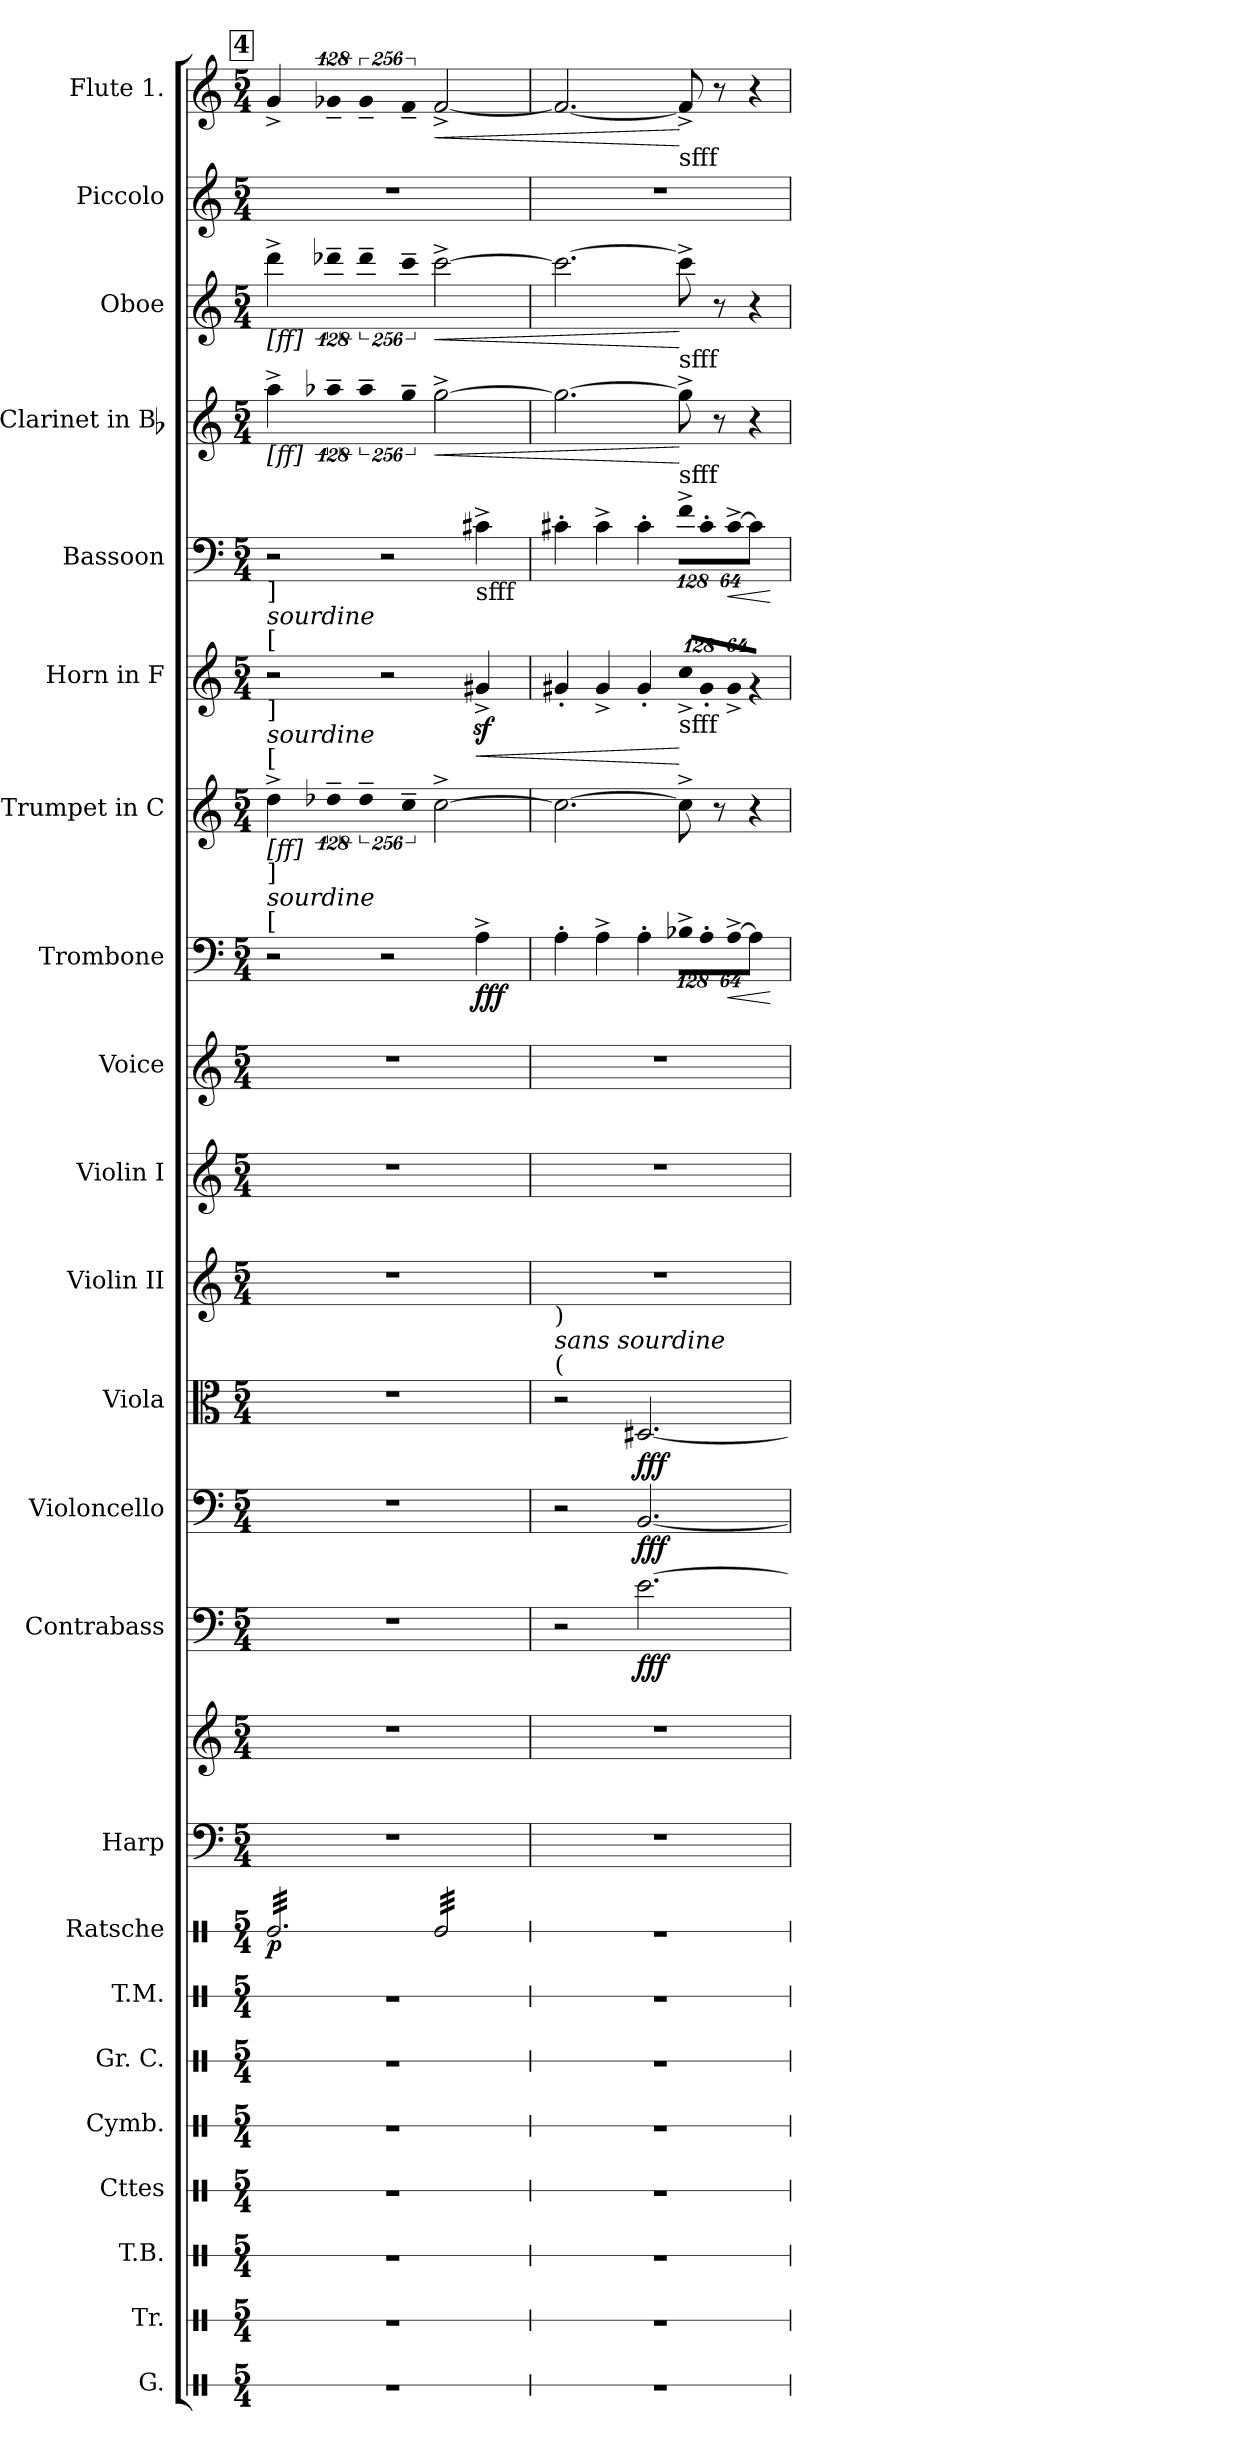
**kern	**kern	**kern	**kern	**kern	**kern	**kern	**kern	**dynam	**kern	**kern	**kern	**dynam	**kern	**dynam	**kern	**dynam	**kern	**kern	**kern	**kern	**dynam	**kern	**kern	**dynam	**kern	**dynam	**kern	**dynam	**kern	**dynam	**kern	**kern	**dynam
*part23	*part22	*part21	*part20	*part19	*part18	*part17	*part16	*part16	*part15	*part15	*part14	*part14	*part13	*part13	*part12	*part12	*part11	*part10	*part9	*part8	*part8	*part7	*part6	*part6	*part5	*part5	*part4	*part4	*part3	*part3	*part2	*part1	*part1
*staff24	*staff23	*staff22	*staff21	*staff20	*staff19	*staff18	*staff17	*staff17	*staff16	*staff15	*staff14	*staff14	*staff13	*staff13	*staff12	*staff12	*staff11	*staff10	*staff9	*staff8	*staff8	*staff7	*staff6	*staff6	*staff5	*staff5	*staff4	*staff4	*staff3	*staff3	*staff2	*staff1	*staff1
*I"G.	*I"Tr.	*I"T.B.	*I"Cttes	*I"Cymb.	*I"Gr. C.	*I"T.M.	*I"Ratsche	*	*I"Harp	*	*I"Contrabass	*	*I"Violoncello	*	*I"Viola	*	*I"Violin II	*I"Violin I	*I"Voice	*I"Trombone	*	*I"Trumpet in C	*I"Horn in F	*	*I"Bassoon	*	*I"Clarinet in Bb	*	*I"Oboe	*	*I"Piccolo	*I"Flute 1.	*
*I'G.	*I'Tr.	*I'T.B.	*I'Cttes	*I'Cymb.	*I'Gr. C.	*I'T.M.	*I'Rt.	*	*I'Hp.	*	*I'Cb.	*	*I'Vc.	*	*I'Vla.	*	*I'Vln. II	*I'Vln. I	*I'Voice	*I'Tbn.	*	*	*I'Hn.	*	*I'Bsn.	*	*I'Cl.	*	*I'Ob.	*	*I'Picc.	*I'Fl.	*
!!LO:PB:g=z
*stria1	*stria1	*stria1	*stria1	*stria1	*stria1	*stria1	*stria1	*	*	*	*	*	*	*	*	*	*	*	*	*	*	*	*	*	*	*	*	*	*	*	*	*	*
*clefX	*clefX	*clefX	*clefX	*clefX	*clefX	*clefX	*clefX	*	*clefF4	*clefG2	*clefF4	*	*clefF4	*	*clefC3	*	*clefG2	*clefG2	*clefG2	*clefF4	*	*clefG2	*clefG2	*	*clefF4	*	*clefG2	*	*clefG2	*	*clefG2	*clefG2	*
*	*	*	*	*	*	*	*	*	*	*	*ITrd7c12	*	*	*	*	*	*	*	*	*	*	*	*ITrd4c7	*	*	*	*ITrd1c2	*	*	*	*ITrd-7c-12	*	*
*k[]	*k[]	*k[]	*k[]	*k[]	*k[]	*k[]	*k[]	*	*k[]	*k[]	*k[]	*	*k[]	*	*k[]	*	*k[]	*k[]	*k[]	*k[]	*	*k[]	*k[b-]	*	*k[]	*	*k[b-e-]	*	*k[]	*	*k[]	*k[]	*
*M5/4	*M5/4	*M5/4	*M5/4	*M5/4	*M5/4	*M5/4	*M5/4	*	*M5/4	*M5/4	*M5/4	*	*M5/4	*	*M5/4	*	*M5/4	*M5/4	*M5/4	*M5/4	*	*M5/4	*M5/4	*	*M5/4	*	*M5/4	*	*M5/4	*	*M5/4	*M5/4	*
!!LO:REH:place=s1:B:color=#000000:enc=box:fs=12.8556:t=4
=28	=28	=28	=28	=28	=28	=28	=28	=28	=28	=28	=28	=28	=28	=28	=28	=28	=28	=28	=28	=28	=28	=28	=28	=28	=28	=28	=28	=28	=28	=28	=28	=28	=28
!	!	!	!	!	!	!	!	!	!	!	!	!	!	!	!	!	!	!	!	!	!	!	!	!	!	!	!	!	!	!	!	!LO:TX:b:t=[ff]	!
!	!	!	!	!	!	!	!	!	!	!	!	!	!	!	!	!	!	!	!	!	!	!	!	!	!	!	!	!	!LO:TX:b:t=[ff]	!	!	!	!
!	!	!	!	!	!	!	!	!	!	!	!	!	!	!	!	!	!	!	!	!	!	!	!	!	!	!	!LO:TX:b:t=[ff]	!	!	!	!	!	!
!	!	!	!	!	!	!	!	!	!	!	!	!	!	!	!	!	!	!	!	!	!	!	!LO:TX:a:t=[	!	!	!	!	!	!	!	!	!	!
!	!	!	!	!	!	!	!	!	!	!	!	!	!	!	!	!	!	!	!	!	!	!	!LO:TX:i:t=sourdine	!	!	!	!	!	!	!	!	!	!
!	!	!	!	!	!	!	!	!	!	!	!	!	!	!	!	!	!	!	!	!	!	!	!LO:TX:t=]	!	!	!	!	!	!	!	!	!	!
!	!	!	!	!	!	!	!	!	!	!	!	!	!	!	!	!	!	!	!	!	!	!LO:TX:b:t=[ff]	!	!	!	!	!	!	!	!	!	!	!
!	!	!	!	!	!	!	!	!	!	!	!	!	!	!	!	!	!	!	!	!	!	!LO:TX:a:t=[	!	!	!	!	!	!	!	!	!	!	!
!	!	!	!	!	!	!	!	!	!	!	!	!	!	!	!	!	!	!	!	!	!	!LO:TX:i:t=sourdine	!	!	!	!	!	!	!	!	!	!	!
!	!	!	!	!	!	!	!	!	!	!	!	!	!	!	!	!	!	!	!	!	!	!LO:TX:t=]	!	!	!	!	!	!	!	!	!	!	!
!	!	!	!	!	!	!	!	!	!	!	!	!	!	!	!	!	!	!	!	!LO:TX:a:t=[	!	!	!	!	!	!	!	!	!	!	!	!	!
!	!	!	!	!	!	!	!	!	!	!	!	!	!	!	!	!	!	!	!	!LO:TX:i:t=sourdine	!	!	!	!	!	!	!	!	!	!	!	!	!
!	!	!	!	!	!	!	!	!	!	!	!	!	!	!	!	!	!	!	!	!LO:TX:t=]	!	!	!	!	!	!	!	!	!	!	!	!	!
!LO:N:vis=1	!LO:N:vis=1	!LO:N:vis=1	!LO:N:vis=1	!LO:N:vis=1	!LO:N:vis=1	!LO:N:vis=1	!	!	!LO:N:vis=1	!LO:N:vis=1	!LO:N:vis=1	!	!LO:N:vis=1	!	!LO:N:vis=1	!	!LO:N:vis=1	!LO:N:vis=1	!LO:N:vis=1	!	!	!	!	!	!	!	!	!	!	!	!LO:N:vis=1	!	!
*	*	*	*	*	*	*	*^	*	*	*	*	*	*	*	*	*	*	*	*	*	*	*	*	*	*	*	*	*	*	*	*	*^	*
*	*	*	*	*	*	*	*tremolo	*	*	*	*	*	*	*	*	*	*	*	*	*	*	*	*	*	*	*	*	*	*	*	*	*	*	*	*
4%5r	4%5r	4%5r	4%5r	4%5r	4%5r	4%5r	32Rei/LLL	8ryy	p	4%5r	4%5r	4%5r	.	4%5r	.	4%5r	.	4%5r	4%5r	4%5r	2r	.	4dd^i\	2r	.	2r	.	4gg^i\	.	4ddd^i\	.	4%5r	4g^i/	8ryy	.
.	.	.	.	.	.	.	32Rei/	.	.	.	.	.	.	.	.	.	.	.	.	.	.	.	.	.	.	.	.	.	.	.	.	.	.	.	.
.	.	.	.	.	.	.	32Rei/	.	.	.	.	.	.	.	.	.	.	.	.	.	.	.	.	.	.	.	.	.	.	.	.	.	.	.	.
.	.	.	.	.	.	.	32Rei/	.	.	.	.	.	.	.	.	.	.	.	.	.	.	.	.	.	.	.	.	.	.	.	.	.	.	.	.
.	.	.	.	.	.	.	32Rei/	64ryy	.	.	.	.	.	.	.	.	.	.	.	.	.	.	.	.	.	.	.	.	.	.	.	.	.	64ryy	.
*	*	*	*	*	*	*	*MM120	*	*	*	*	*	*	*	*	*	*	*	*	*	*	*	*	*	*	*	*	*	*	*	*	*	*MM120	*	*
.	.	.	.	.	.	.	.	1ryy	.	.	.	.	.	.	.	.	.	.	.	.	.	.	.	.	.	.	.	.	.	.	.	.	.	1ryy	.
.	.	.	.	.	.	.	32Rei/	.	.	.	.	.	.	.	.	.	.	.	.	.	.	.	.	.	.	.	.	.	.	.	.	.	.	.	.
.	.	.	.	.	.	.	32Rei/	.	.	.	.	.	.	.	.	.	.	.	.	.	.	.	.	.	.	.	.	.	.	.	.	.	.	.	.
.	.	.	.	.	.	.	32Rei/	.	.	.	.	.	.	.	.	.	.	.	.	.	.	.	.	.	.	.	.	.	.	.	.	.	.	.	.
!	!	!	!	!	!	!	!	!	!	!	!	!	!	!	!	!	!	!	!	!	!	!	!LO:N:vis=4	!	!	!	!	!LO:N:vis=4	!	!LO:N:vis=4	!	!	!LO:N:vis=4	!	!
.	.	.	.	.	.	.	32Rei/	.	.	.	.	.	.	.	.	.	.	.	.	.	.	.	512%85dd-X~i\	.	.	.	.	512%85gg-X~i\	.	512%85ddd-X~i\	.	.	512%85g-X~i/	.	.
.	.	.	.	.	.	.	32Rei/	.	.	.	.	.	.	.	.	.	.	.	.	.	.	.	.	.	.	.	.	.	.	.	.	.	.	.	.
.	.	.	.	.	.	.	32Rei/	.	.	.	.	.	.	.	.	.	.	.	.	.	.	.	.	.	.	.	.	.	.	.	.	.	.	.	.
.	.	.	.	.	.	.	32Rei/	.	.	.	.	.	.	.	.	.	.	.	.	.	.	.	.	.	.	.	.	.	.	.	.	.	.	.	.
.	.	.	.	.	.	.	32Rei/	.	.	.	.	.	.	.	.	.	.	.	.	.	.	.	.	.	.	.	.	.	.	.	.	.	.	.	.
.	.	.	.	.	.	.	32Rei/	.	.	.	.	.	.	.	.	.	.	.	.	.	.	.	.	.	.	.	.	.	.	.	.	.	.	.	.
!	!	!	!	!	!	!	!	!	!	!	!	!	!	!	!	!	!	!	!	!	!	!	!LO:N:vis=4	!	!	!	!	!LO:N:vis=4	!	!LO:N:vis=4	!	!	!LO:N:vis=4	!	!
.	.	.	.	.	.	.	.	.	.	.	.	.	.	.	.	.	.	.	.	.	.	.	1024%171dd-~i\	.	.	.	.	1024%171gg-~i\	.	1024%171ddd-~i\	.	.	1024%171g-~i/	.	.
.	.	.	.	.	.	.	32Rei/	.	.	.	.	.	.	.	.	.	.	.	.	.	.	.	.	.	.	.	.	.	.	.	.	.	.	.	.
.	.	.	.	.	.	.	32Rei/	.	.	.	.	.	.	.	.	.	.	.	.	.	.	.	.	.	.	.	.	.	.	.	.	.	.	.	.
.	.	.	.	.	.	.	32Rei/	.	.	.	.	.	.	.	.	.	.	.	.	.	2r	.	.	2r	.	2r	.	.	.	.	.	.	.	.	.
.	.	.	.	.	.	.	32Rei/	.	.	.	.	.	.	.	.	.	.	.	.	.	.	.	.	.	.	.	.	.	.	.	.	.	.	.	.
.	.	.	.	.	.	.	32Rei/	.	.	.	.	.	.	.	.	.	.	.	.	.	.	.	.	.	.	.	.	.	.	.	.	.	.	.	.
!	!	!	!	!	!	!	!	!	!	!	!	!	!	!	!	!	!	!	!	!	!	!	!LO:N:vis=4	!	!	!	!	!LO:N:vis=4	!	!LO:N:vis=4	!	!	!LO:N:vis=4	!	!
.	.	.	.	.	.	.	.	.	.	.	.	.	.	.	.	.	.	.	.	.	.	.	1024%171cc~i\	.	.	.	.	1024%171ff~i\	.	1024%171ccc~i\	.	.	1024%171f~i/	.	.
.	.	.	.	.	.	.	32Rei/	.	.	.	.	.	.	.	.	.	.	.	.	.	.	.	.	.	.	.	.	.	.	.	.	.	.	.	.
.	.	.	.	.	.	.	32Rei/	.	.	.	.	.	.	.	.	.	.	.	.	.	.	.	.	.	.	.	.	.	.	.	.	.	.	.	.
.	.	.	.	.	.	.	32Rei/	.	.	.	.	.	.	.	.	.	.	.	.	.	.	.	.	.	.	.	.	.	.	.	.	.	.	.	.
.	.	.	.	.	.	.	32Rei/	.	.	.	.	.	.	.	.	.	.	.	.	.	.	.	.	.	.	.	.	.	.	.	.	.	.	.	.
.	.	.	.	.	.	.	32Rei/JJJ	.	.	.	.	.	.	.	.	.	.	.	.	.	.	.	.	.	.	.	.	.	.	.	.	.	.	.	.
!	!	!	!	!	!	!	!	!	!	!	!	!	!	!	!	!	!	!	!	!	!	!	!	!	!	!	!	!	!LO:HP:b	!	!LO:HP:b	!	!	!	!LO:HP:b
.	.	.	.	.	.	.	32Rei/LLL	.	.	.	.	.	.	.	.	.	.	.	.	.	.	.	[>2cc^i\	.	.	.	.	[>2ff^i\	<	[>2ccc^i\	<	.	[<2f^i/	.	<
.	.	.	.	.	.	.	32Rei/	.	.	.	.	.	.	.	.	.	.	.	.	.	.	.	.	.	.	.	.	.	.	.	.	.	.	.	.
.	.	.	.	.	.	.	32Rei/	.	.	.	.	.	.	.	.	.	.	.	.	.	.	.	.	.	.	.	.	.	.	.	.	.	.	.	.
.	.	.	.	.	.	.	32Rei/	.	.	.	.	.	.	.	.	.	.	.	.	.	.	.	.	.	.	.	.	.	.	.	.	.	.	.	.
.	.	.	.	.	.	.	32Rei/	.	.	.	.	.	.	.	.	.	.	.	.	.	.	.	.	.	.	.	.	.	.	.	.	.	.	.	.
.	.	.	.	.	.	.	32Rei/	.	.	.	.	.	.	.	.	.	.	.	.	.	.	.	.	.	.	.	.	.	.	.	.	.	.	.	.
.	.	.	.	.	.	.	32Rei/	.	.	.	.	.	.	.	.	.	.	.	.	.	.	.	.	.	.	.	.	.	.	.	.	.	.	.	.
.	.	.	.	.	.	.	32Rei/	.	.	.	.	.	.	.	.	.	.	.	.	.	.	.	.	.	.	.	.	.	.	.	.	.	.	.	.
!	!	!	!	!	!	!	!	!	!	!	!	!	!	!	!	!	!	!	!	!	!	!	!	!	!	!LO:TX:b:t=sfff	!	!	!	!	!	!	!	!	!
!	!	!	!	!	!	!	!	!	!	!	!	!	!	!	!	!	!	!	!	!	!	!	!	!	!LO:HP:b	!	!	!	!	!	!	!	!	!	!
.	.	.	.	.	.	.	32Rei/	.	.	.	.	.	.	.	.	.	.	.	.	.	4A^i\	fff	.	4c#Xz^i/	<	4c#X^i\	.	.	.	.	.	.	.	.	.
.	.	.	.	.	.	.	32Rei/	.	.	.	.	.	.	.	.	.	.	.	.	.	.	.	.	.	.	.	.	.	.	.	.	.	.	.	.
.	.	.	.	.	.	.	32Rei/	.	.	.	.	.	.	.	.	.	.	.	.	.	.	.	.	.	.	.	.	.	.	.	.	.	.	.	.
.	.	.	.	.	.	.	32Rei/	.	.	.	.	.	.	.	.	.	.	.	.	.	.	.	.	.	.	.	.	.	.	.	.	.	.	.	.
.	.	.	.	.	.	.	32Rei/	.	.	.	.	.	.	.	.	.	.	.	.	.	.	.	.	.	.	.	.	.	.	.	.	.	.	.	.
.	.	.	.	.	.	.	.	16..ryy	.	.	.	.	.	.	.	.	.	.	.	.	.	.	.	.	.	.	.	.	.	.	.	.	.	16..ryy	.
.	.	.	.	.	.	.	32Rei/	.	.	.	.	.	.	.	.	.	.	.	.	.	.	.	.	.	.	.	.	.	.	.	.	.	.	.	.
.	.	.	.	.	.	.	32Rei/	.	.	.	.	.	.	.	.	.	.	.	.	.	.	.	.	.	.	.	.	.	.	.	.	.	.	.	.
.	.	.	.	.	.	.	32Rei/JJJ	.	.	.	.	.	.	.	.	.	.	.	.	.	.	.	.	.	.	.	.	.	.	.	.	.	.	.	.
*	*	*	*	*	*	*	*Xtremolo	*	*	*	*	*	*	*	*	*	*	*	*	*	*	*	*	*	*	*	*	*	*	*	*	*	*	*	*
=29	=29	=29	=29	=29	=29	=29	=29	=29	=29	=29	=29	=29	=29	=29	=29	=29	=29	=29	=29	=29	=29	=29	=29	=29	=29	=29	=29	=29	=29	=29	=29	=29	=29	=29	=29
!	!	!	!	!	!	!	!	!	!	!	!	!	!	!	!	!LO:TX:a:t=(	!	!	!	!	!	!	!	!	!	!	!	!	!	!	!	!	!	!	!
!	!	!	!	!	!	!	!	!	!	!	!	!	!	!	!	!LO:TX:i:t=sans sourdine	!	!	!	!	!	!	!	!	!	!	!	!	!	!	!	!	!	!	!
!	!	!	!	!	!	!	!	!	!	!	!	!	!	!	!	!LO:TX:t=)	!	!	!	!	!	!	!	!	!	!	!	!	!	!	!	!	!	!	!
!LO:N:vis=1	!LO:N:vis=1	!LO:N:vis=1	!LO:N:vis=1	!LO:N:vis=1	!LO:N:vis=1	!LO:N:vis=1	!LO:N:vis=1	!	!	!LO:N:vis=1	!LO:N:vis=1	!	!	!	!	!	!	!LO:N:vis=1	!LO:N:vis=1	!LO:N:vis=1	!	!	!	!	!	!	!	!	!	!	!	!LO:N:vis=1	!	!	!
*	*	*	*	*	*	*	*v	*v	*	*	*	*	*	*	*	*	*	*	*	*	*	*	*	*	*	*	*	*	*	*	*	*	*v	*v	*
4%5r	4%5r	4%5r	4%5r	4%5r	4%5r	4%5r	4%5r	.	4%5r	4%5r	2r	.	2r	.	2r	.	4%5r	4%5r	4%5r	4A'i\	.	2.cci\_>	4c#X'i/	.	4c#X'i\	.	2.ffi\_>	.	2.ccci\_>	.	4%5r	2.fi/_<	.
.	.	.	.	.	.	.	.	.	.	.	.	.	.	.	.	.	.	.	.	4A^i\	.	.	4c#^i/	.	4c#^i\	.	.	.	.	.	.	.	.
.	.	.	.	.	.	.	.	.	.	.	[>2.Ei\	fff	[<2.BBi/	fff	[<2.D#Xi/	fff	.	.	.	4A'i\	.	.	4c#'i/	.	4c#'i\	.	.	.	.	.	.	.	.
*	*	*	*	*	*	*	*	*	*	*	*	*	*	*	*	*	*	*	*	*Xbrackettup	*	*	*	*	*	*	*	*	*	*	*	*	*
!	!	!	!	!	!	!	!	!	!	!	!	!	!	!	!	!	!	!	!	!LO:N:vis=8	!	!	!	!	!	!	!	!	!	!	!	!	!
*	*	*	*	*	*	*	*	*	*	*	*	*	*	*	*	*	*	*	*	*	*	*	*Xbrackettup	*	*	*	*	*	*	*	*	*	*
!	!	!	!	!	!	!	!	!	!	!	!	!	!	!	!	!	!	!	!	!	!	!	!LO:N:vis=8	!	!	!	!	!	!	!	!	!	!
*	*	*	*	*	*	*	*	*	*	*	*	*	*	*	*	*	*	*	*	*	*	*	*	*	*Xbrackettup	*	*	*	*	*	*	*	*
!	!	!	!	!	!	!	!	!	!	!	!	!	!	!	!	!	!	!	!	!	!	!	!	!	!	!	!	!	!	!	!	!LO:TX:b:t=sfff	!
!	!	!	!	!	!	!	!	!	!	!	!	!	!	!	!	!	!	!	!	!	!	!	!	!	!	!	!	!	!LO:TX:b:t=sfff	!	!	!	!
!	!	!	!	!	!	!	!	!	!	!	!	!	!	!	!	!	!	!	!	!	!	!	!	!	!	!	!LO:TX:b:t=sfff	!	!	!	!	!	!
!	!	!	!	!	!	!	!	!	!	!	!	!	!	!	!	!	!	!	!	!	!	!	!LO:TX:b:t=sfff	!	!	!	!	!	!	!	!	!	!
!	!	!	!	!	!	!	!	!	!	!	!	!	!	!	!	!	!	!	!	!	!	!	!	!	!LO:N:vis=8	!	!	!	!	!	!	!	!
.	.	.	.	.	.	.	.	.	.	.	.	.	.	.	.	.	.	.	.	1024%85B-X^i\L	.	8cc^i\]	1024%85f^i/L	[	1024%85f^i\L	.	8ff^i\]	[	8ccc^i\]	[	.	8f^i/]	[
!	!	!	!	!	!	!	!	!	!	!	!	!	!	!	!	!	!	!	!	!LO:N:vis=8	!	!	!LO:N:vis=8	!	!LO:N:vis=8	!	!	!	!	!	!	!	!
.	.	.	.	.	.	.	.	.	.	.	.	.	.	.	.	.	.	.	.	1024%85A'i\	.	.	1024%85c#'i/	.	1024%85c#'i\	.	.	.	.	.	.	.	.
.	.	.	.	.	.	.	.	.	.	.	.	.	.	.	.	.	.	.	.	.	.	8r	.	.	.	.	8r	.	8r	.	.	8r	.
!	!	!	!	!	!	!	!	!	!	!	!	!	!	!	!	!	!	!	!	!LO:N:vis=8	!LO:HP:b	!	!LO:N:vis=8	!	!LO:N:vis=8	!LO:HP:b	!	!	!	!	!	!	!
.	.	.	.	.	.	.	.	.	.	.	.	.	.	.	.	.	.	.	.	[>512%43A^i\J	<	.	512%43c#^i/J	.	[>512%43c#^i\J	<	.	.	.	.	.	.	.
.	.	.	.	.	.	.	.	.	.	.	.	.	.	.	.	.	.	.	.	4Ai\]	.	4r	4r	.	4c#i\]	.	4r	.	4r	.	.	4r	.
.	.	.	.	.	.	.	.	.	.	.	.	.	.	.	.	.	.	.	.	.	[	.	.	.	.	[	.	.	.	.	.	.	.
=	=	=	=	=	=	=	=	=	=	=	=	=	=	=	=	=	=	=	=	=	=	=	=	=	=	=	=	=	=	=	=	=	=
*-	*-	*-	*-	*-	*-	*-	*-	*-	*-	*-	*-	*-	*-	*-	*-	*-	*-	*-	*-	*-	*-	*-	*-	*-	*-	*-	*-	*-	*-	*-	*-	*-	*-
